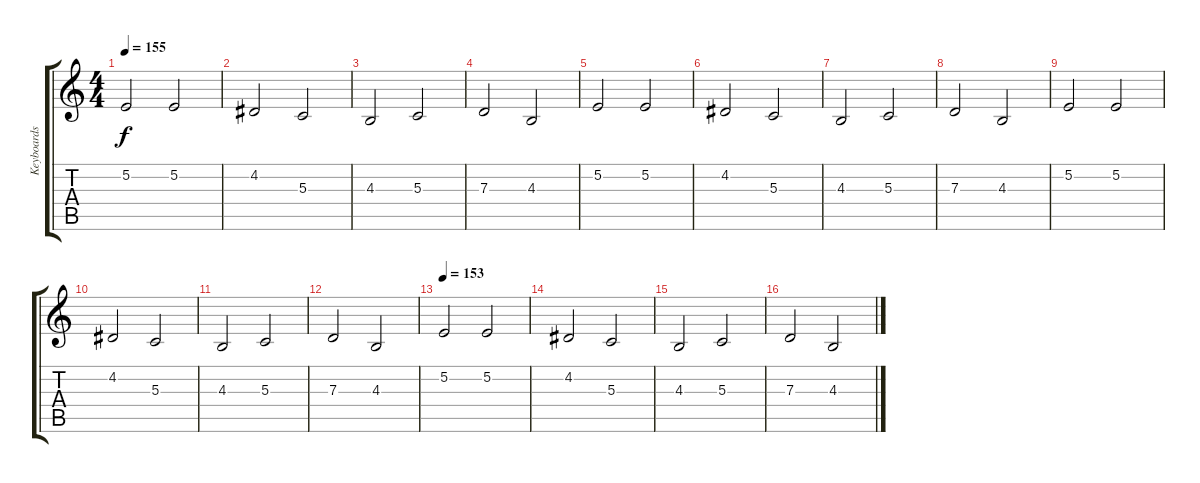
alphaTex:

\track ("Keyboards" "Keyboards") {instrument churchorgan}
\staff {score tabs}
\tuning (E4 B3 G3 D3 A2 E2) {hide}
\ts (4 4)
\tempo 155
\clef g2
\ks c
5.2.2{dy f} 5.2.2 |
4.2.2 5.3.2 |
4.3.2 5.3.2 |
7.3.2 4.3.2 |
5.2.2 5.2.2 |
4.2.2 5.3.2 |
4.3.2 5.3.2 |
7.3.2 4.3.2 |
5.2.2 5.2.2 |
4.2.2 5.3.2 |
4.3.2 5.3.2 |
7.3.2 4.3.2 |
\tempo 153
5.2.2 5.2.2 |
4.2.2 5.3.2 |
4.3.2 5.3.2 |
7.3.2 4.3.2
